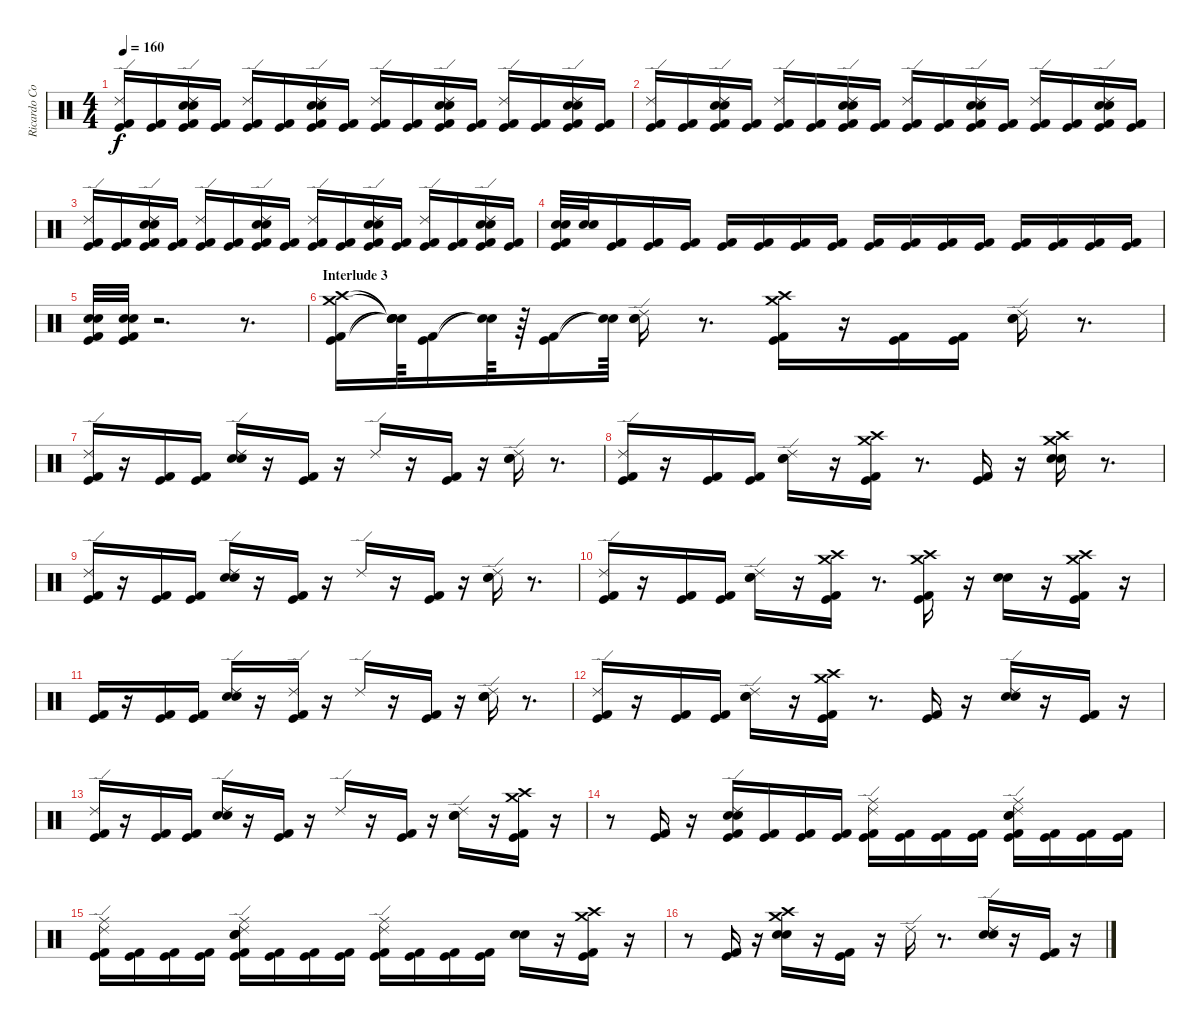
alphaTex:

\track ("Ricardo Confessori (Batería)" "Ricardo Co") {instrument percussion}
\staff {score}
\articulation defaults
\ts (4 4)
\tempo 160
\clef neutral
\ks c
("Ride (edge) 2" "Kick (hit) 2" "Kick (hit)").16{dy f} ("Kick (hit) 2" "Kick (hit)").16 ("Ride (edge) 2" "Electric Snare (hit)" "Snare (hit) 2" "Kick (hit) 2" "Kick (hit)").16 ("Kick (hit) 2" "Kick (hit)").16 ("Ride (edge) 2" "Kick (hit) 2" "Kick (hit)").16 ("Kick (hit) 2" "Kick (hit)").16 ("Ride (edge) 2" "Electric Snare (hit)" "Snare (hit) 2" "Kick (hit) 2" "Kick (hit)").16 ("Kick (hit) 2" "Kick (hit)").16 ("Ride (edge) 2" "Kick (hit) 2" "Kick (hit)").16 ("Kick (hit) 2" "Kick (hit)").16 ("Ride (edge) 2" "Electric Snare (hit)" "Snare (hit) 2" "Kick (hit) 2" "Kick (hit)").16 ("Kick (hit) 2" "Kick (hit)").16 ("Ride (edge) 2" "Kick (hit) 2" "Kick (hit)").16 ("Kick (hit) 2" "Kick (hit)").16 ("Ride (edge) 2" "Electric Snare (hit)" "Snare (hit) 2" "Kick (hit) 2" "Kick (hit)").16 ("Kick (hit) 2" "Kick (hit)").16 |
("Ride (edge) 2" "Kick (hit) 2" "Kick (hit)").16 ("Kick (hit) 2" "Kick (hit)").16 ("Ride (edge) 2" "Electric Snare (hit)" "Snare (hit) 2" "Kick (hit) 2" "Kick (hit)").16 ("Kick (hit) 2" "Kick (hit)").16 ("Ride (edge) 2" "Kick (hit) 2" "Kick (hit)").16 ("Kick (hit) 2" "Kick (hit)").16 ("Ride (edge) 2" "Electric Snare (hit)" "Snare (hit) 2" "Kick (hit) 2" "Kick (hit)").16 ("Kick (hit) 2" "Kick (hit)").16 ("Ride (edge) 2" "Kick (hit) 2" "Kick (hit)").16 ("Kick (hit) 2" "Kick (hit)").16 ("Ride (edge) 2" "Electric Snare (hit)" "Snare (hit) 2" "Kick (hit) 2" "Kick (hit)").16 ("Kick (hit) 2" "Kick (hit)").16 ("Ride (edge) 2" "Kick (hit) 2" "Kick (hit)").16 ("Kick (hit) 2" "Kick (hit)").16 ("Ride (edge) 2" "Electric Snare (hit)" "Snare (hit) 2" "Kick (hit) 2" "Kick (hit)").16 ("Kick (hit) 2" "Kick (hit)").16 |
("Ride (edge) 2" "Kick (hit) 2" "Kick (hit)").16 ("Kick (hit) 2" "Kick (hit)").16 ("Ride (edge) 2" "Electric Snare (hit)" "Snare (hit) 2" "Kick (hit) 2" "Kick (hit)").16 ("Kick (hit) 2" "Kick (hit)").16 ("Ride (edge) 2" "Kick (hit) 2" "Kick (hit)").16 ("Kick (hit) 2" "Kick (hit)").16 ("Ride (edge) 2" "Electric Snare (hit)" "Snare (hit) 2" "Kick (hit) 2" "Kick (hit)").16 ("Kick (hit) 2" "Kick (hit)").16 ("Ride (edge) 2" "Kick (hit) 2" "Kick (hit)").16 ("Kick (hit) 2" "Kick (hit)").16 ("Ride (edge) 2" "Electric Snare (hit)" "Snare (hit) 2" "Kick (hit) 2" "Kick (hit)").16 ("Kick (hit) 2" "Kick (hit)").16 ("Ride (edge) 2" "Kick (hit) 2" "Kick (hit)").16 ("Kick (hit) 2" "Kick (hit)").16 ("Ride (edge) 2" "Electric Snare (hit)" "Snare (hit) 2" "Kick (hit) 2" "Kick (hit)").16 ("Kick (hit) 2" "Kick (hit)").16 |
("Electric Snare (hit)" "Snare (hit) 2" "Kick (hit) 2" "Kick (hit)").32 ("Electric Snare (hit)" "Snare (hit) 2").32 ("Kick (hit) 2" "Kick (hit)").16 ("Kick (hit) 2" "Kick (hit)").16 ("Kick (hit) 2" "Kick (hit)").16 ("Kick (hit) 2" "Kick (hit)").16 ("Kick (hit) 2" "Kick (hit)").16 ("Kick (hit) 2" "Kick (hit)").16 ("Kick (hit) 2" "Kick (hit)").16 ("Kick (hit) 2" "Kick (hit)").16 ("Kick (hit) 2" "Kick (hit)").16 ("Kick (hit) 2" "Kick (hit)").16 ("Kick (hit) 2" "Kick (hit)").16 ("Kick (hit) 2" "Kick (hit)").16 ("Kick (hit) 2" "Kick (hit)").16 ("Kick (hit) 2" "Kick (hit)").16 ("Kick (hit) 2" "Kick (hit)").16 |
("Electric Snare (hit)" "Kick (hit) 2" "Kick (hit)" "Snare (hit) 2").32 ("Electric Snare (hit)" "Kick (hit) 2" "Kick (hit)" "Snare (hit) 2").32 r.2{d} r.8{d} |
\section ("" "Interlude 3")
("Crash high (hit)" "Crash medium (hit)" "Kick (hit) 2" "Kick (hit)").16 ("Snare (hit)"{t} "Snare (hit)"{t} "Snare (hit)"{t} "Snare (hit)"{t}).64 ("Kick (hit) 2" "Kick (hit)").16 ("Snare (hit)"{t} "Snare (hit)"{t}).64 r.64 ("Kick (hit) 2" "Kick (hit)").16 ("Snare (hit)"{t} "Snare (hit)"{t}).64 ("Ride (edge) 2" "Electric Snare (hit)" "Snare (hit) 2").16 r.8{d} ("Crash high (hit)" "Crash medium (hit)" "Kick (hit) 2" "Kick (hit)").16 r.16 ("Kick (hit)" "Kick (hit) 2").16 ("Kick (hit) 2" "Kick (hit)").16 ("Ride (edge) 2" "Electric Snare (hit)" "Snare (hit) 2").16 r.8{d} |
("Ride (edge) 2" "Kick (hit) 2" "Kick (hit)").16 r.16 ("Kick (hit) 2" "Kick (hit)").16 ("Kick (hit) 2" "Kick (hit)").16 ("Ride (edge) 2" "Electric Snare (hit)" "Snare (hit) 2").16 r.16 ("Kick (hit) 2" "Kick (hit)").16 r.16 "Ride (edge) 2".16 r.16 ("Kick (hit)" "Kick (hit) 2").16 r.16 ("Ride (edge) 2" "Electric Snare (hit)" "Snare (hit) 2").16 r.8{d} |
("Ride (edge) 2" "Kick (hit) 2" "Kick (hit)").16 r.16 ("Kick (hit) 2" "Kick (hit)").16 ("Kick (hit) 2" "Kick (hit)").16 ("Ride (edge) 2" "Electric Snare (hit)" "Snare (hit) 2").16 r.16 ("Crash high (hit)" "Kick (hit) 2" "Kick (hit)" "Crash medium (hit)").16 r.8{d} ("Kick (hit) 2" "Kick (hit)").16 r.16 ("Crash high (hit)" "Crash medium (hit)" "Electric Snare (hit)" "Snare (hit) 2").16 r.8{d} |
("Ride (edge) 2" "Kick (hit) 2" "Kick (hit)").16 r.16 ("Kick (hit) 2" "Kick (hit)").16 ("Kick (hit) 2" "Kick (hit)").16 ("Ride (edge) 2" "Electric Snare (hit)" "Snare (hit) 2").16 r.16 ("Kick (hit) 2" "Kick (hit)").16 r.16 "Ride (edge) 2".16 r.16 ("Kick (hit) 2" "Kick (hit)").16 r.16 ("Ride (edge) 2" "Electric Snare (hit)" "Snare (hit) 2").16 r.8{d} |
("Ride (edge) 2" "Kick (hit) 2" "Kick (hit)").16 r.16 ("Kick (hit) 2" "Kick (hit)").16 ("Kick (hit) 2" "Kick (hit)").16 ("Ride (edge) 2" "Electric Snare (hit)" "Snare (hit) 2").16 r.16 ("Crash high (hit)" "Crash medium (hit)" "Kick (hit) 2" "Kick (hit)").16 r.8{d} ("Crash high (hit)" "Crash medium (hit)" "Kick (hit) 2" "Kick (hit)").16 r.16 ("Electric Snare (hit)" "Snare (hit) 2").16 r.16 ("Crash high (hit)" "Crash medium (hit)" "Kick (hit) 2" "Kick (hit)").16 r.16 |
("Kick (hit) 2" "Kick (hit)").16 r.16 ("Kick (hit) 2" "Kick (hit)").16 ("Kick (hit) 2" "Kick (hit)").16 ("Ride (edge) 2" "Electric Snare (hit)" "Snare (hit) 2").16 r.16 ("Ride (edge) 2" "Kick (hit) 2" "Kick (hit)").16 r.16 "Ride (edge) 2".16 r.16 ("Kick (hit) 2" "Kick (hit)").16 r.16 ("Ride (edge) 2" "Electric Snare (hit)" "Snare (hit) 2").16 r.8{d} |
("Ride (edge) 2" "Kick (hit) 2" "Kick (hit)").16 r.16 ("Kick (hit) 2" "Kick (hit)").16 ("Kick (hit) 2" "Kick (hit)").16 ("Ride (edge) 2" "Electric Snare (hit)" "Snare (hit) 2").16 r.16 ("Crash high (hit)" "Crash medium (hit)" "Kick (hit) 2" "Kick (hit)").16 r.8{d} ("Kick (hit) 2" "Kick (hit)").16 r.16 ("Ride (edge) 2" "Electric Snare (hit)" "Snare (hit) 2").16 r.16 ("Kick (hit) 2" "Kick (hit)").16 r.16 |
("Ride (edge) 2" "Kick (hit) 2" "Kick (hit)").16 r.16 ("Kick (hit) 2" "Kick (hit)").16 ("Kick (hit) 2" "Kick (hit)").16 ("Ride (edge) 2" "Electric Snare (hit)" "Snare (hit) 2").16 r.16 ("Kick (hit) 2" "Kick (hit)").16 r.16 "Ride (edge) 2".16 r.16 ("Kick (hit) 2" "Kick (hit)").16 r.16 ("Ride (edge) 2" "Electric Snare (hit)" "Snare (hit) 2").16 r.16 ("Kick (hit) 2" "Kick (hit)" "Crash high (hit)" "Crash medium (hit)").16 r.16 |
r.8 ("Kick (hit) 2" "Kick (hit)").16 r.16 ("Ride (edge) 2" "Kick (hit) 2" "Kick (hit)" "Electric Snare (hit)" "Snare (hit) 2").16 ("Kick (hit) 2" "Kick (hit)").16 ("Kick (hit)" "Kick (hit) 2").16 ("Kick (hit) 2" "Kick (hit)").16 ("Ride (middle)" "Ride (edge) 2" "Kick (hit) 2" "Kick (hit)").16 ("Kick (hit) 2" "Kick (hit)").16 ("Kick (hit) 2" "Kick (hit)").16 ("Kick (hit) 2" "Kick (hit)").16 ("Ride (middle)" "Electric Snare (hit)" "Snare (hit) 2" "Ride (edge) 2" "Kick (hit) 2" "Kick (hit)").16 ("Kick (hit) 2" "Kick (hit)").16 ("Kick (hit) 2" "Kick (hit)").16 ("Kick (hit) 2" "Kick (hit)").16 |
("Ride (middle)" "Ride (edge) 2" "Kick (hit) 2" "Kick (hit)").16 ("Kick (hit) 2" "Kick (hit)").16 ("Kick (hit) 2" "Kick (hit)").16 ("Kick (hit) 2" "Kick (hit)").16 ("Ride (middle)" "Electric Snare (hit)" "Snare (hit) 2" "Ride (edge) 2" "Kick (hit) 2" "Kick (hit)").16 ("Kick (hit) 2" "Kick (hit)").16 ("Kick (hit) 2" "Kick (hit)").16 ("Kick (hit) 2" "Kick (hit)").16 ("Ride (middle)" "Ride (edge) 2" "Kick (hit) 2" "Kick (hit)").16 ("Kick (hit) 2" "Kick (hit)").16 ("Kick (hit) 2" "Kick (hit)").16 ("Kick (hit) 2" "Kick (hit)").16 ("Electric Snare (hit)" "Snare (hit) 2").16 r.16 ("Crash high (hit)" "Crash medium (hit)" "Kick (hit) 2" "Kick (hit)").16 r.16 |
r.8 ("Kick (hit) 2" "Kick (hit)").16 r.16 ("Crash high (hit)" "Crash medium (hit)" "Snare (hit) 2" "Electric Snare (hit)").16 r.16 ("Kick (hit) 2" "Kick (hit)").16 r.16 "Ride (edge) 2".16 r.8{d} ("Ride (edge) 2" "Electric Snare (hit)" "Snare (hit) 2").16 r.16 ("Kick (hit) 2" "Kick (hit)").16 r.16
